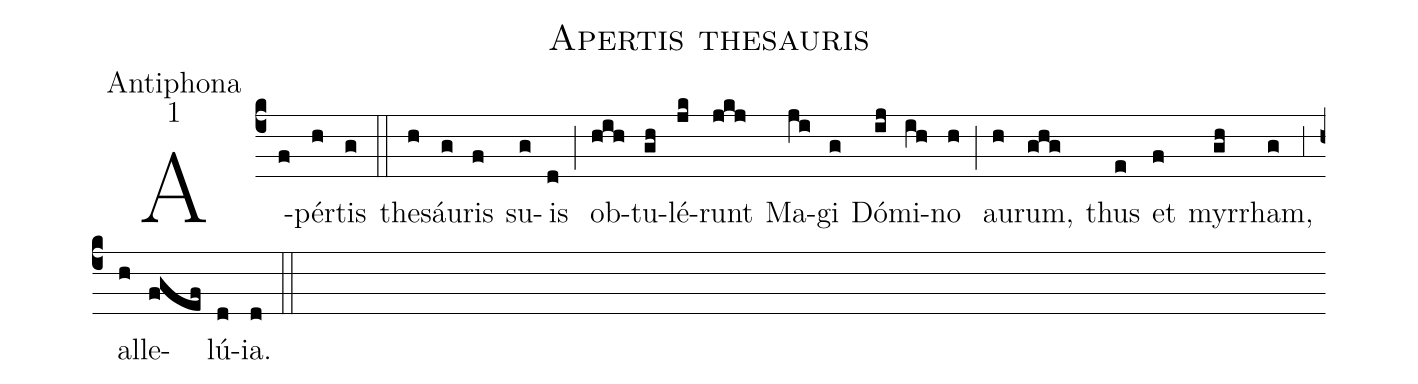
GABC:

name:Apertis thesauris;
office-part:Antiphona;
mode:1;
%%
(c4) A(f)pér(h)tis(g) (::)
the(h)sáu(g)ris(f) su(g)is(d) (;) ob(hih)tu(gh)lé(jk)runt(jkj) Ma(ji)gi(g) Dó(ij)mi(ih)no(h) (;) au(h)rum,(ghg) thus(e) et(f) myr(gh)rham,(g) (,3) al(h)le(fgef)lú(d)ia.(d) (::)
